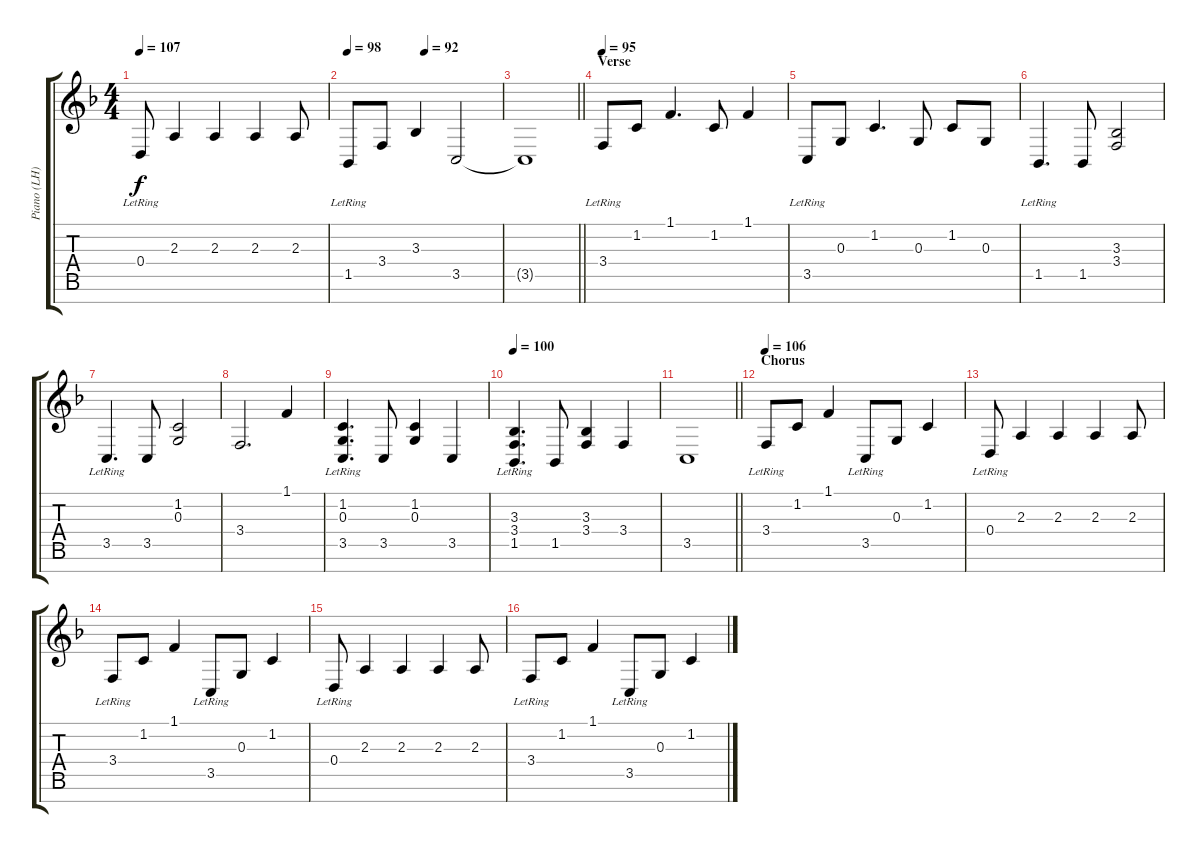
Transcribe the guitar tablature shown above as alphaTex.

\track ("Piano (LH)" "Piano (LH)") {instrument acousticgrandpiano}
\staff {score tabs}
\tuning (E4 B3 G3 D3 A2 E2 B1) {hide}
\ts (4 4)
\tempo 107
\clef g2
\ks f
0.4{lr}.8{dy f} 2.3.4 2.3.4 2.3.4 2.3.8 |
\tempo 98
\tempo (92 0.5)
1.5{lr}.8 3.4.8 3.3.4 3.5.2 |
\barLineRight lightlight
3.5{t}.1 |
\section ("" "Verse")
\tempo 95
3.4{lr}.8 1.2.8 1.1.4{d} 1.2.8 1.1.4 |
3.5{lr}.8 0.3.8 1.2.4{d} 0.3.8 1.2.8 0.3.8 |
1.5{lr}.4{d} 1.5.8 (3.3 3.4).2 |
3.5{lr}.4{d} 3.5.8 (1.2 0.3).2 |
3.4.2{d} 1.1.4 |
(1.2{lr} 0.3{lr} 3.5{lr}).4{d} 3.5.8 (1.2 0.3).4 3.5.4 |
\tempo 100
(3.3{lr} 3.4{lr} 1.5{lr}).4{d} 1.5.8 (3.3 3.4).4 3.4.4 |
\barLineRight lightlight
3.5.1 |
\section ("" "Chorus")
\tempo 106
3.4{lr}.8 1.2.8 1.1.4 3.5{lr}.8 0.3.8 1.2.4 |
0.4{lr}.8 2.3.4 2.3.4 2.3.4 2.3.8 |
3.4{lr}.8 1.2.8 1.1.4 3.5{lr}.8 0.3.8 1.2.4 |
0.4{lr}.8 2.3.4 2.3.4 2.3.4 2.3.8 |
3.4{lr}.8 1.2.8 1.1.4 3.5{lr}.8 0.3.8 1.2.4
